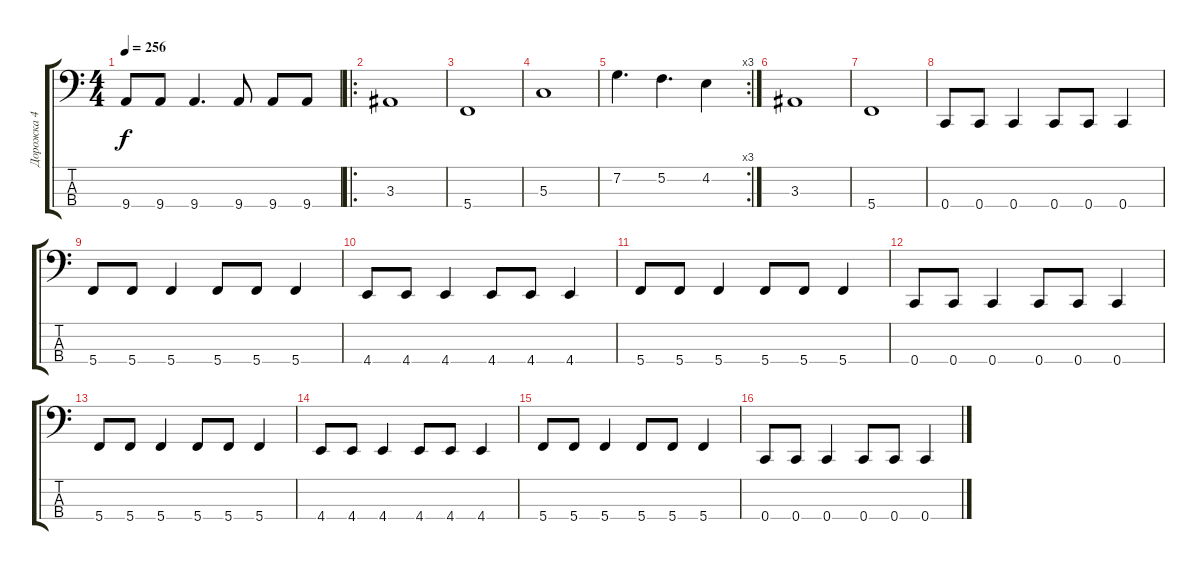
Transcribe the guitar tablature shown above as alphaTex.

\track ("Дорожка 4" "Дорожка 4") {instrument electricbassfinger}
\staff {score tabs}
\tuning (F2 C2 G1 C1) {hide}
\ts (4 4)
\tempo 256
\clef f4
\ks c
9.4.8{dy f} 9.4.8 9.4.4{d} 9.4.8 9.4.8 9.4.8 |
\ro
3.3.1 |
5.4.1 |
5.3.1 |
\rc 3
7.2.4{d} 5.2.4{d} 4.2.4 |
3.3.1 |
5.4.1 |
0.4.8 0.4.8 0.4.4 0.4.8 0.4.8 0.4.4 |
5.4.8 5.4.8 5.4.4 5.4.8 5.4.8 5.4.4 |
4.4.8 4.4.8 4.4.4 4.4.8 4.4.8 4.4.4 |
5.4.8 5.4.8 5.4.4 5.4.8 5.4.8 5.4.4 |
0.4.8 0.4.8 0.4.4 0.4.8 0.4.8 0.4.4 |
5.4.8 5.4.8 5.4.4 5.4.8 5.4.8 5.4.4 |
4.4.8 4.4.8 4.4.4 4.4.8 4.4.8 4.4.4 |
5.4.8 5.4.8 5.4.4 5.4.8 5.4.8 5.4.4 |
0.4.8 0.4.8 0.4.4 0.4.8 0.4.8 0.4.4
